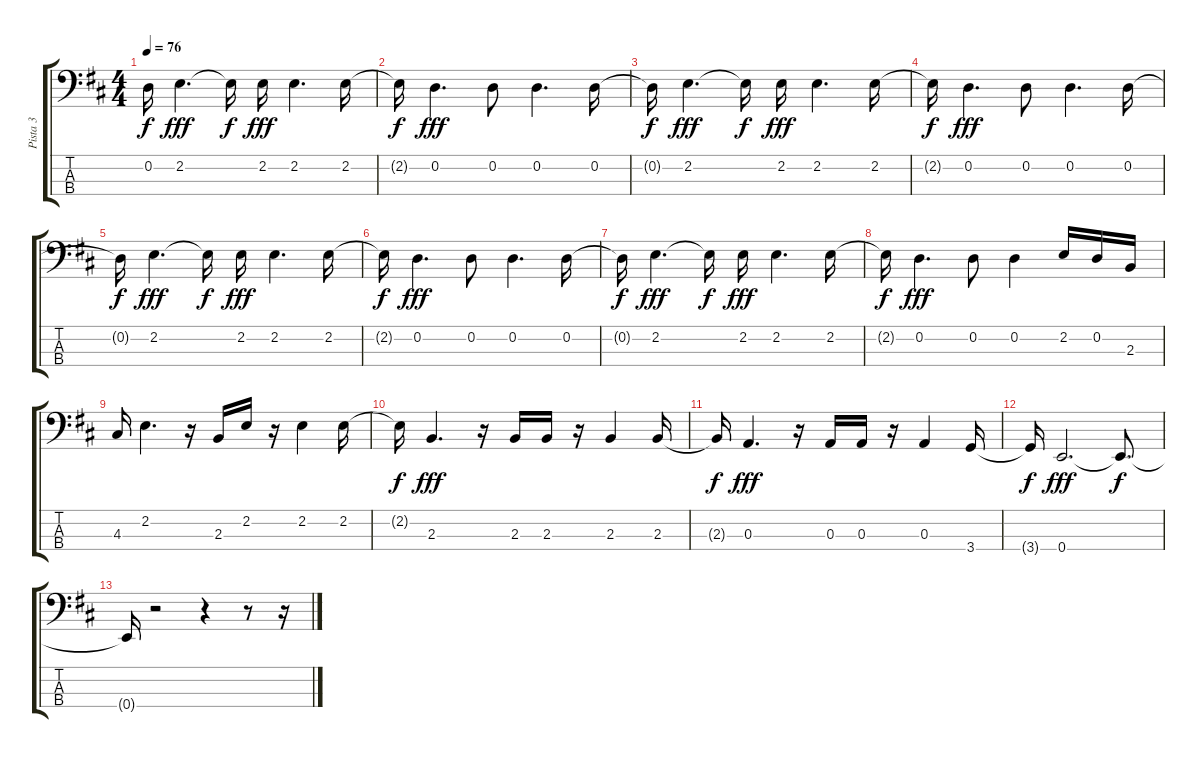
\track ("Pista 3" "Pista 3") {instrument electricbasspick}
\staff {score tabs}
\tuning (G2 D2 A1 E1) {hide}
\ts (4 4)
\tempo 76
\clef f4
\ks d
0.2{t}.16{dy f} 2.2.4{d dy fff} 2.2{t}.16{dy f} 2.2.16{dy fff} 2.2.4{d} 2.2.16 |
2.2{t}.16{dy f} 0.2.4{d dy fff} 0.2.8 0.2.4{d} 0.2.16 |
0.2{t}.16{dy f} 2.2.4{d dy fff} 2.2{t}.16{dy f} 2.2.16{dy fff} 2.2.4{d} 2.2.16 |
2.2{t}.16{dy f} 0.2.4{d dy fff} 0.2.8 0.2.4{d} 0.2.16 |
0.2{t}.16{dy f} 2.2.4{d dy fff} 2.2{t}.16{dy f} 2.2.16{dy fff} 2.2.4{d} 2.2.16 |
2.2{t}.16{dy f} 0.2.4{d dy fff} 0.2.8 0.2.4{d} 0.2.16 |
0.2{t}.16{dy f} 2.2.4{d dy fff} 2.2{t}.16{dy f} 2.2.16{dy fff} 2.2.4{d} 2.2.16 |
2.2{t}.16{dy f} 0.2.4{d dy fff} 0.2.8 0.2.4 2.2.16 0.2.16 2.3.16 |
4.3.16 2.2.4{d} r.16 2.3.16 2.2.16 r.16 2.2.4 2.2.16 |
2.2{t}.16{dy f} 2.3.4{d dy fff} r.16 2.3.16 2.3.16 r.16 2.3.4 2.3.16 |
2.3{t}.16{dy f} 0.3.4{d dy fff} r.16 0.3.16 0.3.16 r.16 0.3.4 3.4.16 |
3.4{t}.16{dy f} 0.4.2{d dy fff} 0.4{t}.8{d dy f} |
0.4{t}.16 r.2 r.4 r.8 r.16
